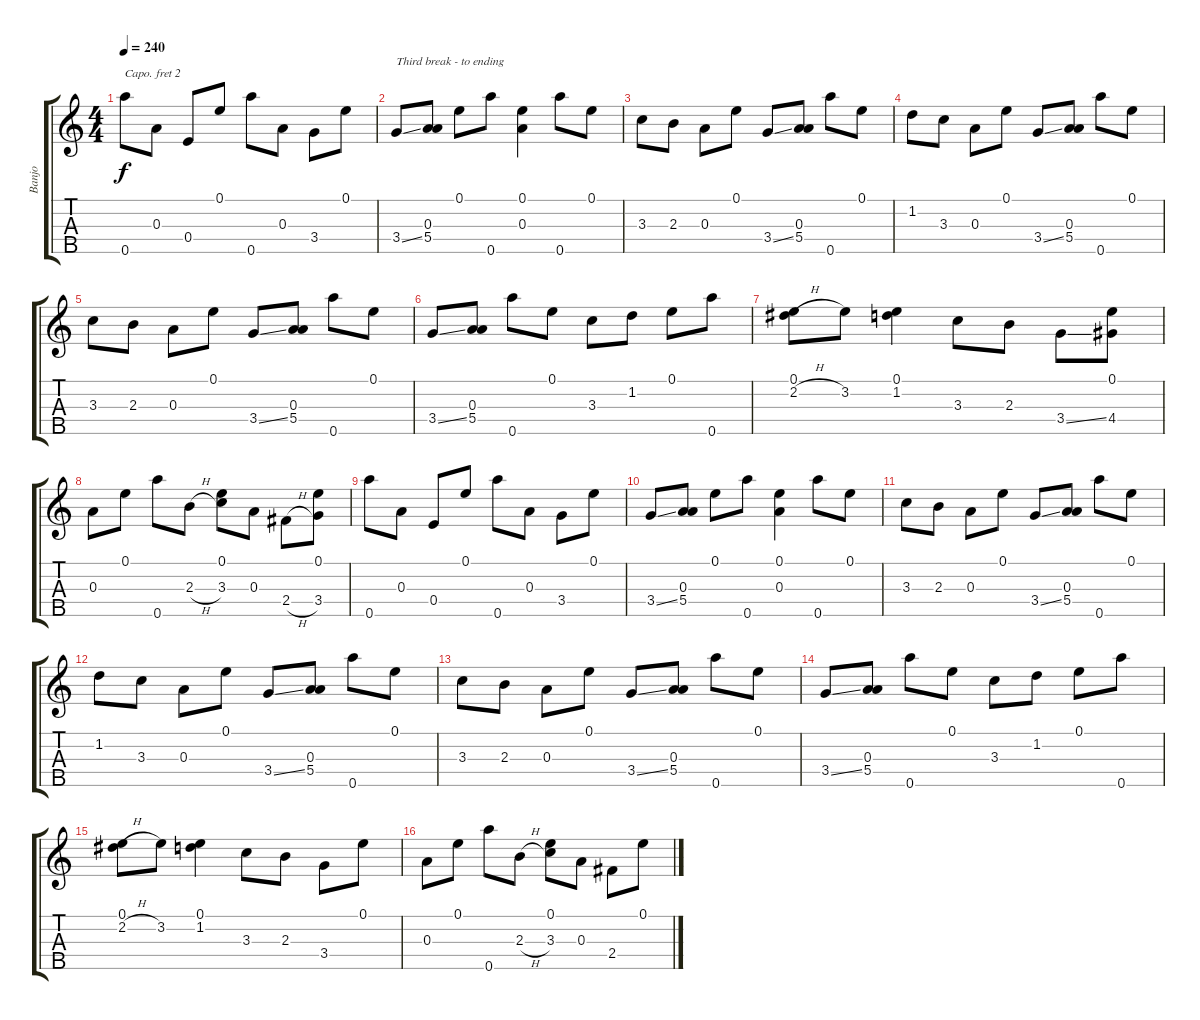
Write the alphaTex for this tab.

\track ("Banjo" "Banjo") {instrument banjo}
\staff {score tabs}
\capo 2
\tuning (D4 B3 G3 D3 G4) {hide}
\displaytranspose 12
\ts (4 4)
\tempo 240
\clef g2
\ks c
0.5.8{dy f} 0.3.8 0.4.8 0.1.8 0.5.8 0.3.8 3.4.8 0.1.8 |
3.4{ss}.8{txt "Third break - to ending"} (0.3 5.4).8 0.1.8 0.5.8 (0.1 0.3).4 0.5.8 0.1.8 |
3.3.8 2.3.8 0.3.8 0.1.8 3.4{ss}.8 (0.3 5.4).8 0.5.8 0.1.8 |
1.2.8 3.3.8 0.3.8 0.1.8 3.4{ss}.8 (0.3 5.4).8 0.5.8 0.1.8 |
3.3.8 2.3.8 0.3.8 0.1.8 3.4{ss}.8 (0.3 5.4).8 0.5.8 0.1.8 |
3.4{ss}.8 (0.3 5.4).8 0.5.8 0.1.8 3.3.8 1.2.8 0.1.8 0.5.8 |
(0.1 2.2{h}).8 3.2.8 (0.1 1.2).4 3.3.8 2.3.8 3.4{ss}.8 (0.1 4.4).8 |
0.3.8 0.1.8 0.5.8 2.3{h}.8 (0.1 3.3).8 0.3.8 2.4{h}.8 (0.1 3.4).8 |
0.5.8 0.3.8 0.4.8 0.1.8 0.5.8 0.3.8 3.4.8 0.1.8 |
3.4{ss}.8 (0.3 5.4).8 0.1.8 0.5.8 (0.1 0.3).4 0.5.8 0.1.8 |
3.3.8 2.3.8 0.3.8 0.1.8 3.4{ss}.8 (0.3 5.4).8 0.5.8 0.1.8 |
1.2.8 3.3.8 0.3.8 0.1.8 3.4{ss}.8 (0.3 5.4).8 0.5.8 0.1.8 |
3.3.8 2.3.8 0.3.8 0.1.8 3.4{ss}.8 (0.3 5.4).8 0.5.8 0.1.8 |
3.4{ss}.8 (0.3 5.4).8 0.5.8 0.1.8 3.3.8 1.2.8 0.1.8 0.5.8 |
(0.1 2.2{h}).8 3.2.8 (0.1 1.2).4 3.3.8 2.3.8 3.4.8 0.1.8 |
0.3.8 0.1.8 0.5.8 2.3{h}.8 (0.1 3.3).8 0.3.8 2.4.8 0.1.8
